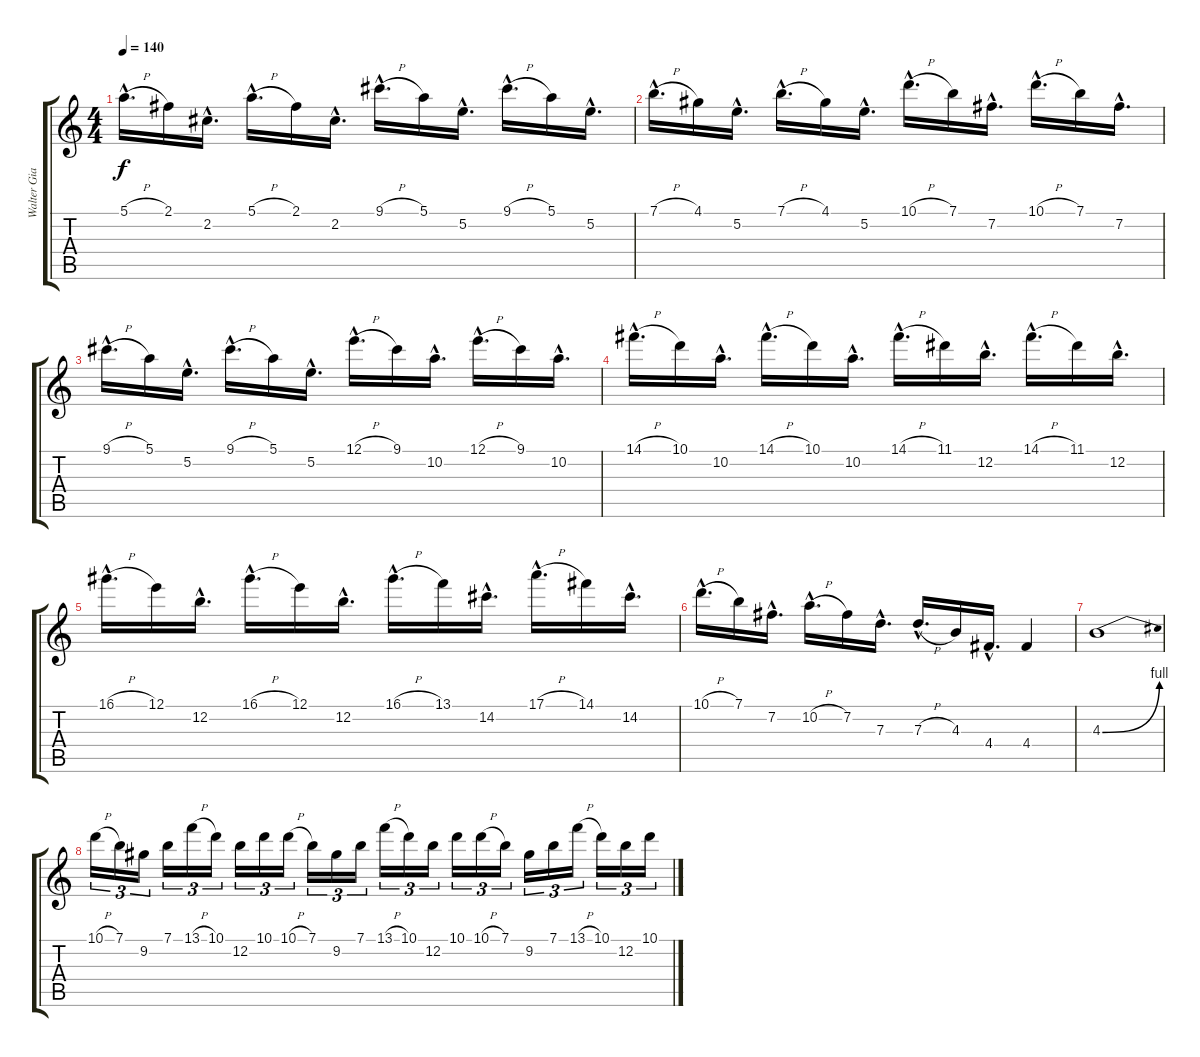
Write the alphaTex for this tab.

\track ("Walter Giardino" "Walter Gia") {instrument distortionguitar}
\staff {score tabs}
\tuning (E4 B3 G3 D3 A2 E2) {hide}
\ts (4 4)
\tempo 140
\clef g2
\ks c
5.1{h hac}.16{d dy f} 2.1.16 2.2{hac}.16{d} 5.1{h hac}.16{d} 2.1.16 2.2{hac}.16{d} 9.1{h hac}.16{d} 5.1.16 5.2{hac}.16{d} 9.1{h hac}.16{d} 5.1.16 5.2{hac}.16{d} |
7.1{h hac}.16{d} 4.1.16 5.2{hac}.16{d} 7.1{h hac}.16{d} 4.1.16 5.2{hac}.16{d} 10.1{h hac}.16{d} 7.1.16 7.2{hac}.16{d} 10.1{h hac}.16{d} 7.1.16 7.2{hac}.16{d} |
9.1{h hac}.16{d} 5.1.16 5.2{hac}.16{d} 9.1{h hac}.16{d} 5.1.16 5.2{hac}.16{d} 12.1{h hac}.16{d} 9.1.16 10.2{hac}.16{d} 12.1{h hac}.16{d} 9.1.16 10.2{hac}.16{d} |
14.1{h hac}.16{d} 10.1.16 10.2{hac}.16{d} 14.1{h hac}.16{d} 10.1.16 10.2{hac}.16{d} 14.1{h hac}.16{d} 11.1.16 12.2{hac}.16{d} 14.1{h hac}.16{d} 11.1.16 12.2{hac}.16{d} |
16.1{h hac}.16{d} 12.1.16 12.2{hac}.16{d} 16.1{h hac}.16{d} 12.1.16 12.2{hac}.16{d} 16.1{h hac}.16{d} 13.1.16 14.2{hac}.16{d} 17.1{h hac}.16{d} 14.1.16 14.2{hac}.16{d} |
10.1{h hac}.16{d} 7.1.16 7.2{hac}.16{d} 10.2{h hac}.16{d} 7.2.16 7.3{hac}.16{d} 7.3{h hac}.16{d} 4.3.16 4.4{hac}.16{d} 4.4.4 |
4.3{be (bend 0 0 60 4)}.1 |
10.1{h}.16{tu (3 2)} 7.1.16{tu (3 2)} 9.2.16{tu (3 2)} 7.1.16{tu (3 2)} 13.1{h}.16{tu (3 2)} 10.1.16{tu (3 2)} 12.2.16{tu (3 2)} 10.1.16{tu (3 2)} 10.1{h}.16{tu (3 2)} 7.1.16{tu (3 2)} 9.2.16{tu (3 2)} 7.1.16{tu (3 2)} 13.1{h}.16{tu (3 2)} 10.1.16{tu (3 2)} 12.2.16{tu (3 2)} 10.1.16{tu (3 2)} 10.1{h}.16{tu (3 2)} 7.1.16{tu (3 2)} 9.2.16{tu (3 2)} 7.1.16{tu (3 2)} 13.1{h}.16{tu (3 2)} 10.1.16{tu (3 2)} 12.2.16{tu (3 2)} 10.1.16{tu (3 2)}
